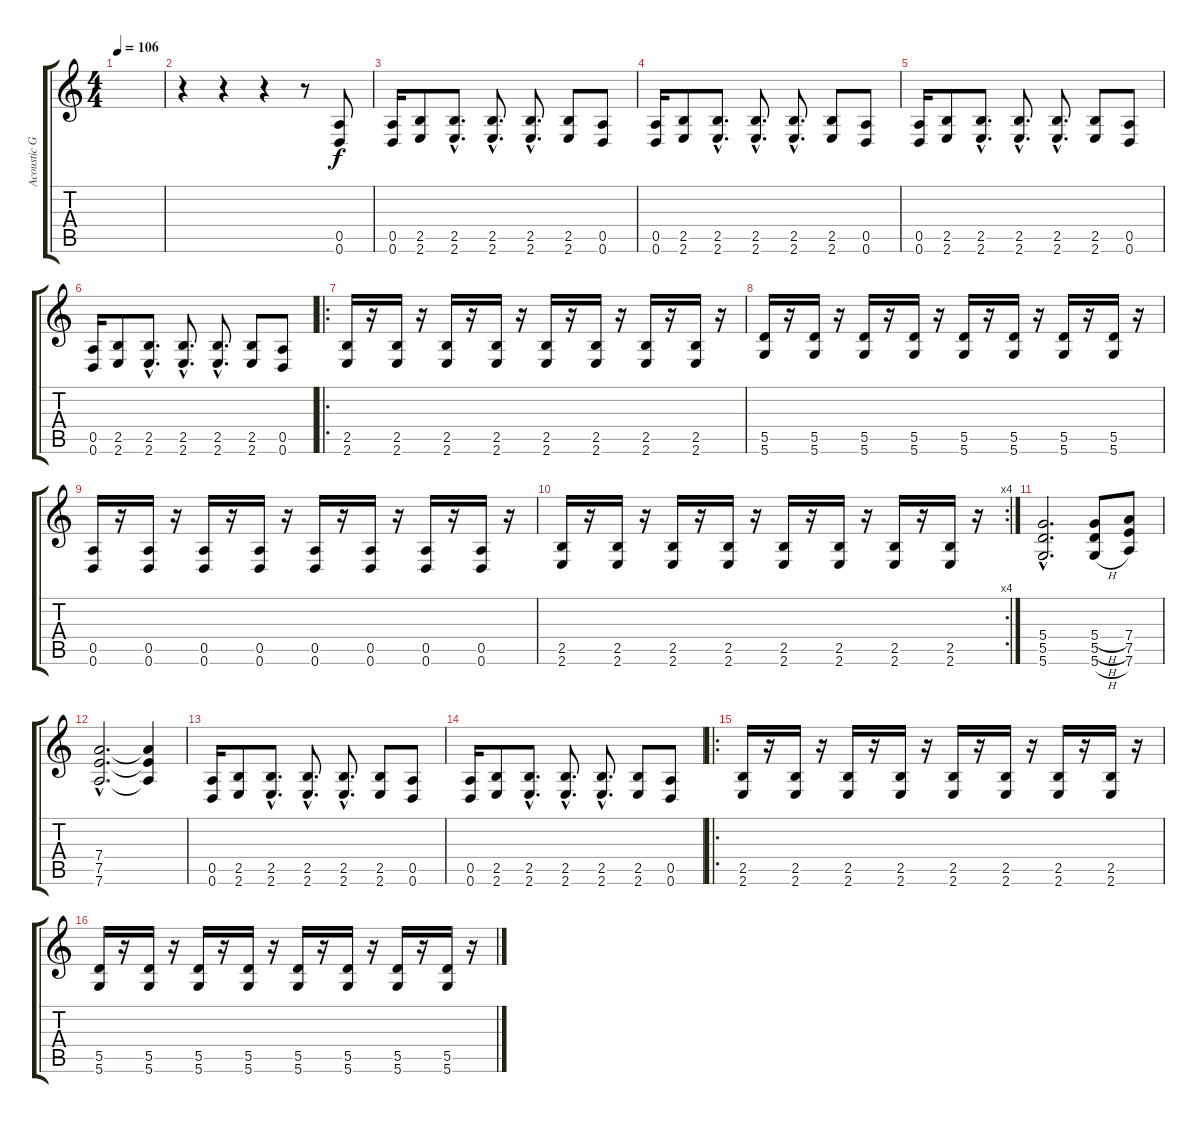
\track ("Acoustic Guitar" "Acoustic G") {instrument acousticguitarnylon}
\staff {score tabs}
\tuning (E4 B3 G3 D3 A2 D2) {hide}
\ts (4 4)
\tempo 106
\clef g2
\ks c
|
r.4 r.4 r.4 r.8 (0.5 0.6).8 |
(0.5 0.6).16 (2.5 2.6).8 (2.5{hac} 2.6{hac}).8{d} (2.5{hac} 2.6{hac}).8{d} (2.5{hac} 2.6{hac}).8{d} (2.5 2.6).8 (0.5 0.6).8 |
(0.5 0.6).16 (2.5 2.6).8 (2.5{hac} 2.6{hac}).8{d} (2.5{hac} 2.6{hac}).8{d} (2.5{hac} 2.6{hac}).8{d} (2.5 2.6).8 (0.5 0.6).8 |
(0.5 0.6).16 (2.5 2.6).8 (2.5{hac} 2.6{hac}).8{d} (2.5{hac} 2.6{hac}).8{d} (2.5{hac} 2.6{hac}).8{d} (2.5 2.6).8 (0.5 0.6).8 |
(0.5 0.6).16 (2.5 2.6).8 (2.5{hac} 2.6{hac}).8{d} (2.5{hac} 2.6{hac}).8{d} (2.5{hac} 2.6{hac}).8{d} (2.5 2.6).8 (0.5 0.6).8 |
\ro
(2.5 2.6).16 r.16 (2.5 2.6).16 r.16 (2.5 2.6).16 r.16 (2.5 2.6).16 r.16 (2.5 2.6).16 r.16 (2.5 2.6).16 r.16 (2.5 2.6).16 r.16 (2.5 2.6).16 r.16 |
(5.5 5.6).16 r.16 (5.5 5.6).16 r.16 (5.5 5.6).16 r.16 (5.5 5.6).16 r.16 (5.5 5.6).16 r.16 (5.5 5.6).16 r.16 (5.5 5.6).16 r.16 (5.5 5.6).16 r.16 |
(0.5 0.6).16 r.16 (0.5 0.6).16 r.16 (0.5 0.6).16 r.16 (0.5 0.6).16 r.16 (0.5 0.6).16 r.16 (0.5 0.6).16 r.16 (0.5 0.6).16 r.16 (0.5 0.6).16 r.16 |
\rc 4
(2.5 2.6).16 r.16 (2.5 2.6).16 r.16 (2.5 2.6).16 r.16 (2.5 2.6).16 r.16 (2.5 2.6).16 r.16 (2.5 2.6).16 r.16 (2.5 2.6).16 r.16 (2.5 2.6).16 r.16 |
(5.4{hac} 5.5{hac} 5.6{hac}).2{d} (5.4{h} 5.5{h} 5.6{h}).8 (7.4 7.5 7.6).8 |
(7.4{hac} 7.5{hac} 7.6{hac}).2{d} (7.4{t} 7.5{t} 7.6{t}).4 |
(0.5 0.6).16 (2.5 2.6).8 (2.5{hac} 2.6{hac}).8{d} (2.5{hac} 2.6{hac}).8{d} (2.5{hac} 2.6{hac}).8{d} (2.5 2.6).8 (0.5 0.6).8 |
(0.5 0.6).16 (2.5 2.6).8 (2.5{hac} 2.6{hac}).8{d} (2.5{hac} 2.6{hac}).8{d} (2.5{hac} 2.6{hac}).8{d} (2.5 2.6).8 (0.5 0.6).8 |
\ro
(2.5 2.6).16 r.16 (2.5 2.6).16 r.16 (2.5 2.6).16 r.16 (2.5 2.6).16 r.16 (2.5 2.6).16 r.16 (2.5 2.6).16 r.16 (2.5 2.6).16 r.16 (2.5 2.6).16 r.16 |
(5.5 5.6).16 r.16 (5.5 5.6).16 r.16 (5.5 5.6).16 r.16 (5.5 5.6).16 r.16 (5.5 5.6).16 r.16 (5.5 5.6).16 r.16 (5.5 5.6).16 r.16 (5.5 5.6).16 r.16
